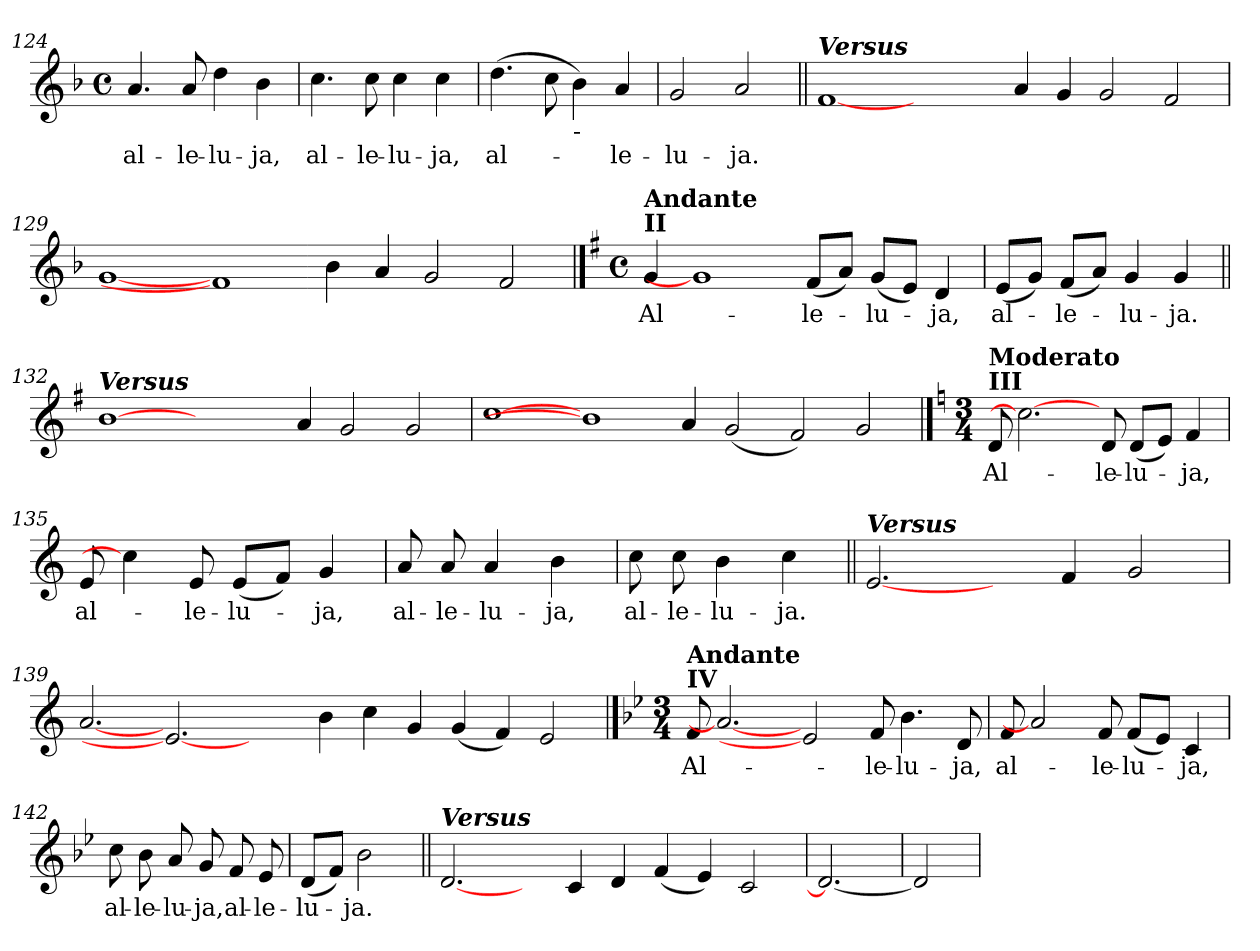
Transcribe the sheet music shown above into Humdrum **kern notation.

**kern	**text
*part1	*part1
*staff1	*staff1
*clefG2	*
*k[b-]	*
*F:	*
*M4/4	*
*met(c)	*
=124	=124
!	!LO:LY:b:color=#000000
4.ai/	al-
!	!LO:LY:b:color=#000000
8ai/	-le-
!	!LO:LY:b:color=#000000
4ddi\	-lu-
!	!LO:LY:b:color=#000000
4b-i\	-ja,
=125	=125
!	!LO:LY:b:color=#000000
4.cci\	al-
!	!LO:LY:b:color=#000000
8cci\	-le-
!	!LO:LY:b:color=#000000
4cci\	-lu-
!	!LO:LY:b:color=#000000
4cci\	-ja,
=126	=126
!	!LO:LY:b:color=#000000
(4.ddi\	al-
8cci\	.
!LO:TX:b:t=-	!
4b-i\)	.
!	!LO:LY:b:color=#000000
4ai/	-le-
=127	=127
!	!LO:LY:b:color=#000000
2gi/	-lu-
!	!LO:LY:b:color=#000000
2ai/	-ja.
!!LO:LB:g=z
=128||	=128||
!LO:TX:a:Bi:t=Versus	!
[1fi	.
1ryy	.
4ai/	.
4gi/	.
2gi/	.
2fi/	.
=129	=129
[1gi	.
1fi]	.
4b-i\	.
4ai/	.
2gi/	.
2fi/	.
!!LO:LB:g=z
==130	==130
*k[f#]	*
*G:	*
*M4/4	*
*met(c)	*
*MM80	*
!LO:TX:a:B:t=II	!
!LO:TX:a:B:t=Andante	!
!	!LO:LY:b:color=#000000
4gi/	Al-
1gi]	.
!	!LO:LY:b:color=#000000
(8f#i/L	-le-
8ai/J)	.
!	!LO:LY:b:color=#000000
(8gi/L	-lu-
8ei/J)	.
!	!LO:LY:b:color=#000000
4di/	-ja,
=131	=131
!	!LO:LY:b:color=#000000
(8ei/L	al-
8gi/J)	.
!	!LO:LY:b:color=#000000
(8f#i/L	-le-
8ai/J)	.
!	!LO:LY:b:color=#000000
4gi/	-lu-
!	!LO:LY:b:color=#000000
4gi/	-ja.
!!LO:LB:g=z
=132||	=132||
!LO:TX:a:Bi:t=Versus	!
[1bi	.
1ryy	.
4ai/	.
2gi/	.
2gi/	.
=133	=133
[1cci	.
1bi]	.
4ai/	.
(2gi/	.
2f#i/)	.
2gi/	.
!!LO:LB:g=z
==134	==134
*k[]	*
*C:	*
*M3/4	*
*MM100	*
!LO:TX:a:B:t=III	!
!LO:TX:a:B:t=Moderato	!
!	!LO:LY:b:color=#000000
8di/	Al-
2.cci_	.
!	!LO:LY:b:color=#000000
8di/	-le-
!	!LO:LY:b:color=#000000
(8di/L	-lu-
8ei/J)	.
!	!LO:LY:b:color=#000000
4fi/	-ja,
=135	=135
!	!LO:LY:b:color=#000000
8ei/	al-
4cci]	.
!	!LO:LY:b:color=#000000
8ei/	-le-
!	!LO:LY:b:color=#000000
(8ei/L	-lu-
8fi/J)	.
!	!LO:LY:b:color=#000000
4gi/	-ja,
=136	=136
!	!LO:LY:b:color=#000000
8ai/	al-
!	!LO:LY:b:color=#000000
8ai/	-le-
!	!LO:LY:b:color=#000000
4ai/	-lu-
!	!LO:LY:b:color=#000000
4bi\	-ja,
=137	=137
!	!LO:LY:b:color=#000000
8cci\	al-
!	!LO:LY:b:color=#000000
8cci\	-le-
!	!LO:LY:b:color=#000000
4bi\	-lu-
!	!LO:LY:b:color=#000000
4cci\	-ja.
!!LO:LB:g=z
=138||	=138||
!LO:TX:a:Bi:t=Versus	!
[2.ei	.
4ryy	.
4fi/	.
2gi/	.
=139	=139
[2.ai	.
2.ei_	.
2ryy	.
4bi\	.
4cci\	.
4gi/	.
(4gi/	.
4fi/)	.
2ei/	.
!!LO:LB:g=z
==140	==140
*k[b-e-]	*
*B-:	*
*M3/4	*
*MM80	*
!LO:TX:a:B:t=IV	!
!LO:TX:a:B:t=Andante	!
!	!LO:LY:b:color=#000000
8fi/	Al-
2.ai_	.
2ei]	.
!	!LO:LY:b:color=#000000
8fi/	-le-
!	!LO:LY:b:color=#000000
4.b-i\	-lu-
!	!LO:LY:b:color=#000000
8di/	-ja,
=141	=141
!	!LO:LY:b:color=#000000
8fi/	al-
2ai]	.
!	!LO:LY:b:color=#000000
8fi/	-le-
!	!LO:LY:b:color=#000000
(8fi/L	-lu-
8e-i/J)	.
!	!LO:LY:b:color=#000000
4ci/	-ja,
=142	=142
!	!LO:LY:b:color=#000000
8cci\	al-
!	!LO:LY:b:color=#000000
8b-i\	-le-
!	!LO:LY:b:color=#000000
8ai/	-lu-
!	!LO:LY:b:color=#000000
8gi/	-ja,
!	!LO:LY:b:color=#000000
8fi/	al-
!	!LO:LY:b:color=#000000
8e-i/	-le-
=143	=143
!	!LO:LY:b:color=#000000
(8di/L	-lu-
8fi/J)	.
!	!LO:LY:b:color=#000000
2b-i\	-ja.
!!LO:LB:g=z
=144||	=144||
!LO:TX:a:Bi:t=Versus	!
[2.di	.
4ryy	.
4ci/	.
4di/	.
(4fi/	.
4e-i/)	.
2ci/	.
=145	=145
2.di_	.
=146	=146
2di]	.
=	=
*-	*-
